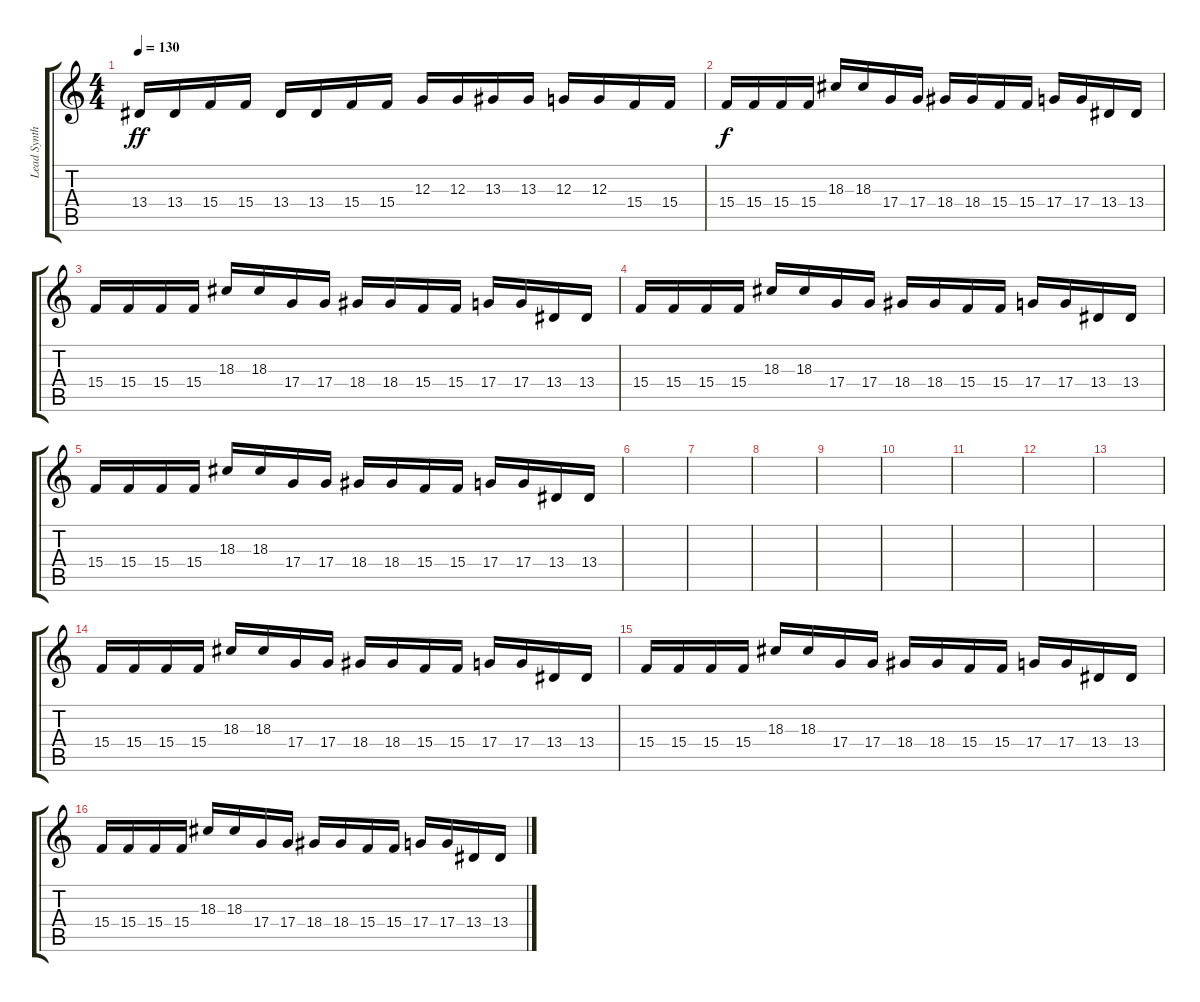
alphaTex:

\track ("Lead Synth #2" "Lead Synth") {instrument lead1square}
\staff {score tabs}
\tuning (E4 B3 G3 D3 A2 E2) {hide}
\ts (4 4)
\tempo 130
\clef g2
\ks c
13.4.16{dy ff} 13.4.16 15.4.16 15.4.16 13.4.16 13.4.16 15.4.16 15.4.16 12.3.16 12.3.16 13.3.16 13.3.16 12.3.16 12.3.16 15.4.16 15.4.16 |
15.4.16{dy f} 15.4.16 15.4.16 15.4.16 18.3.16 18.3.16 17.4.16 17.4.16 18.4.16 18.4.16 15.4.16 15.4.16 17.4.16 17.4.16 13.4.16 13.4.16 |
15.4.16 15.4.16 15.4.16 15.4.16 18.3.16 18.3.16 17.4.16 17.4.16 18.4.16 18.4.16 15.4.16 15.4.16 17.4.16 17.4.16 13.4.16 13.4.16 |
15.4.16 15.4.16 15.4.16 15.4.16 18.3.16 18.3.16 17.4.16 17.4.16 18.4.16 18.4.16 15.4.16 15.4.16 17.4.16 17.4.16 13.4.16 13.4.16 |
15.4.16 15.4.16 15.4.16 15.4.16 18.3.16 18.3.16 17.4.16 17.4.16 18.4.16 18.4.16 15.4.16 15.4.16 17.4.16 17.4.16 13.4.16 13.4.16 |
|
|
|
|
|
|
|
|
15.4.16 15.4.16 15.4.16 15.4.16 18.3.16 18.3.16 17.4.16 17.4.16 18.4.16 18.4.16 15.4.16 15.4.16 17.4.16 17.4.16 13.4.16 13.4.16 |
15.4.16 15.4.16 15.4.16 15.4.16 18.3.16 18.3.16 17.4.16 17.4.16 18.4.16 18.4.16 15.4.16 15.4.16 17.4.16 17.4.16 13.4.16 13.4.16 |
15.4.16 15.4.16 15.4.16 15.4.16 18.3.16 18.3.16 17.4.16 17.4.16 18.4.16 18.4.16 15.4.16 15.4.16 17.4.16 17.4.16 13.4.16 13.4.16
